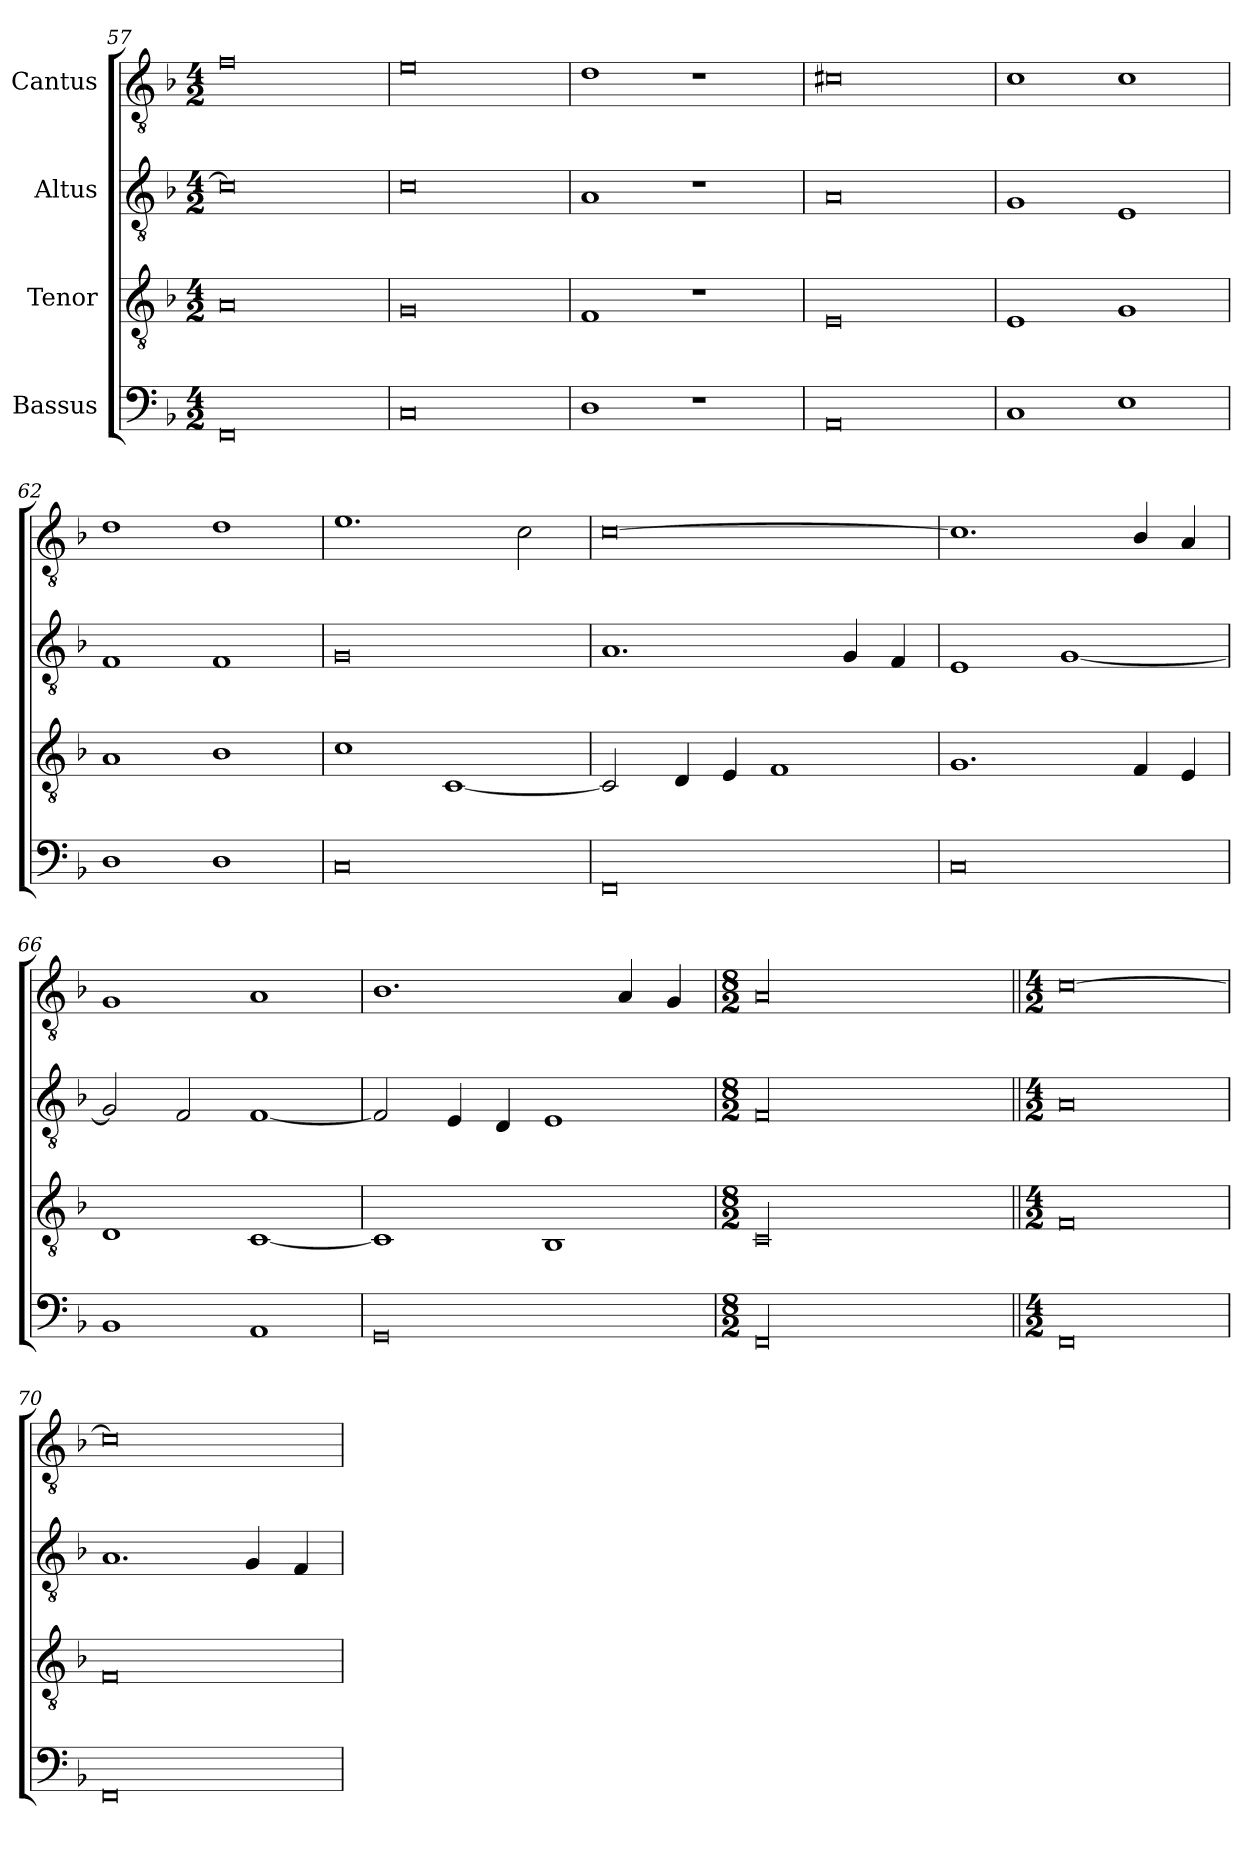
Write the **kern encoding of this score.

**kern	**kern	**kern	**kern
*part4	*part3	*part2	*part1
*staff4	*staff3	*staff2	*staff1
*I"Bassus	*I"Tenor	*I"Altus	*I"Cantus
*clefF4	*clefGv2	*clefGv2	*clefGv2
*k[b-]	*k[b-]	*k[b-]	*k[b-]
*M4/2	*M4/2	*M4/2	*M4/2
=57	=57	=57	=57
0FF/	0A/	0c\]	0f\
=58	=58	=58	=58
0C/	0G/	0c\	0e\
=59	=59	=59	=59
1D/	1F/	1A/	1d\
1r	1r	1r	1r
=60	=60	=60	=60
0AA/	0E/	0A/	0c#X\
=61	=61	=61	=61
1C/	1E/	1G/	1c\
1E\	1G/	1E/	1c\
=62	=62	=62	=62
1D/	1A/	1F/	1d\
1D/	1B-/	1F/	1d\
=63	=63	=63	=63
0C/	1c\	0G/	1.e\
.	[1C/	.	.
.	.	.	2c\
=64	=64	=64	=64
0FF/	2C/]	1.A/	[0c\
.	4D/	.	.
.	4E/	.	.
.	1F/	.	.
.	.	4G/	.
.	.	4F/	.
=65	=65	=65	=65
0C/	1.G/	1E/	1.c\]
.	.	[1G/	.
.	4F/	.	4B-/
.	4E/	.	4A/
=66	=66	=66	=66
1BB-/	1D/	2G/]	1G/
.	.	2F/	.
1AA/	[1C/	[1F/	1A/
=67	=67	=67	=67
0GG/	1C/]	2F/]	1.B-/
.	.	4E/	.
.	.	4D/	.
.	1BB-/	1E/	.
.	.	.	4A/
.	.	.	4G/
=68	=68	=68	=68
*M8/2	*M8/2	*M8/2	*M8/2
00FF/	00C/	00F/	00A/
=69||	=69||	=69||	=69||
*M4/2	*M4/2	*M4/2	*M4/2
0FF/	0F/	0A/	[0c\
=70	=70	=70	=70
0FF/	0F/	1.A/	0c\]
.	.	4G/	.
.	.	4F/	.
=	=	=	=
*-	*-	*-	*-
